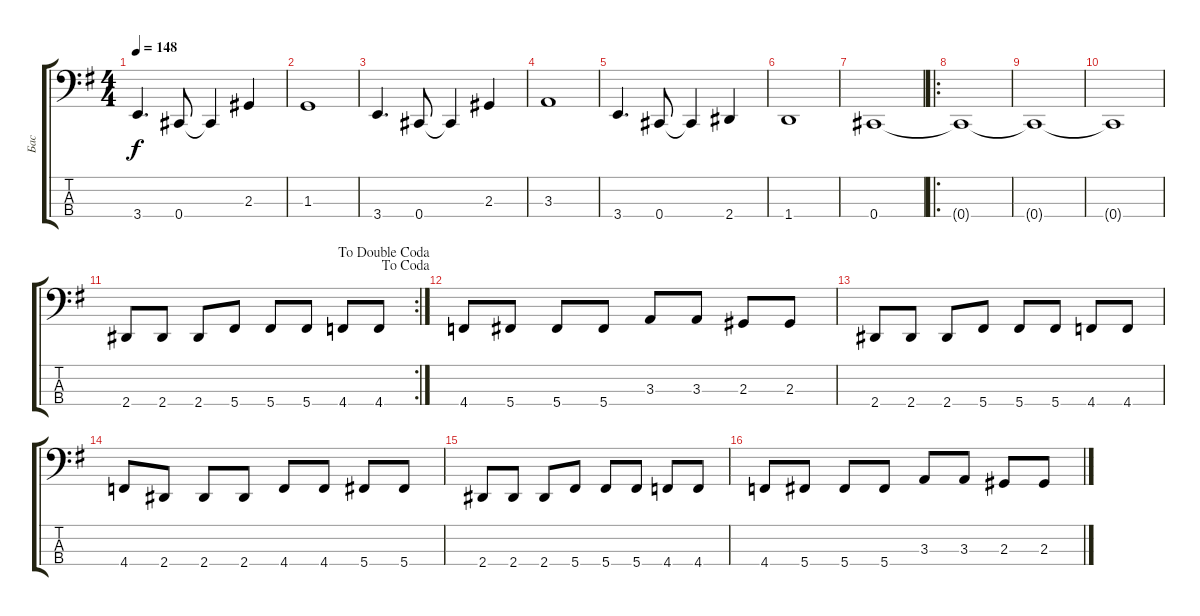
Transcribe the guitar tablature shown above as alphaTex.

\track ("Бас" "Бас") {instrument electricbassfinger}
\staff {score tabs}
\tuning (E2 B1 Gb1 Db1) {hide}
\ts (4 4)
\tempo 148
\clef f4
\ks g
3.4.4{d dy f} 0.4.8 0.4{t}.4 2.3.4 |
1.3.1 |
3.4.4{d} 0.4.8 0.4{t}.4 2.3.4 |
3.3.1 |
3.4.4{d} 0.4.8 0.4{t}.4 2.4.4 |
1.4.1 |
0.4.1 |
\ro
0.4{t}.1 |
0.4{t}.1 |
0.4{t}.1 |
\rc 2
\jump dacoda
\jump dadoublecoda
2.4.8 2.4.8 2.4.8 5.4.8 5.4.8 5.4.8 4.4.8 4.4.8 |
4.4.8 5.4.8 5.4.8 5.4.8 3.3.8 3.3.8 2.3.8 2.3.8 |
2.4.8 2.4.8 2.4.8 5.4.8 5.4.8 5.4.8 4.4.8 4.4.8 |
4.4.8 2.4.8 2.4.8 2.4.8 4.4.8 4.4.8 5.4.8 5.4.8 |
2.4.8 2.4.8 2.4.8 5.4.8 5.4.8 5.4.8 4.4.8 4.4.8 |
4.4.8 5.4.8 5.4.8 5.4.8 3.3.8 3.3.8 2.3.8 2.3.8
